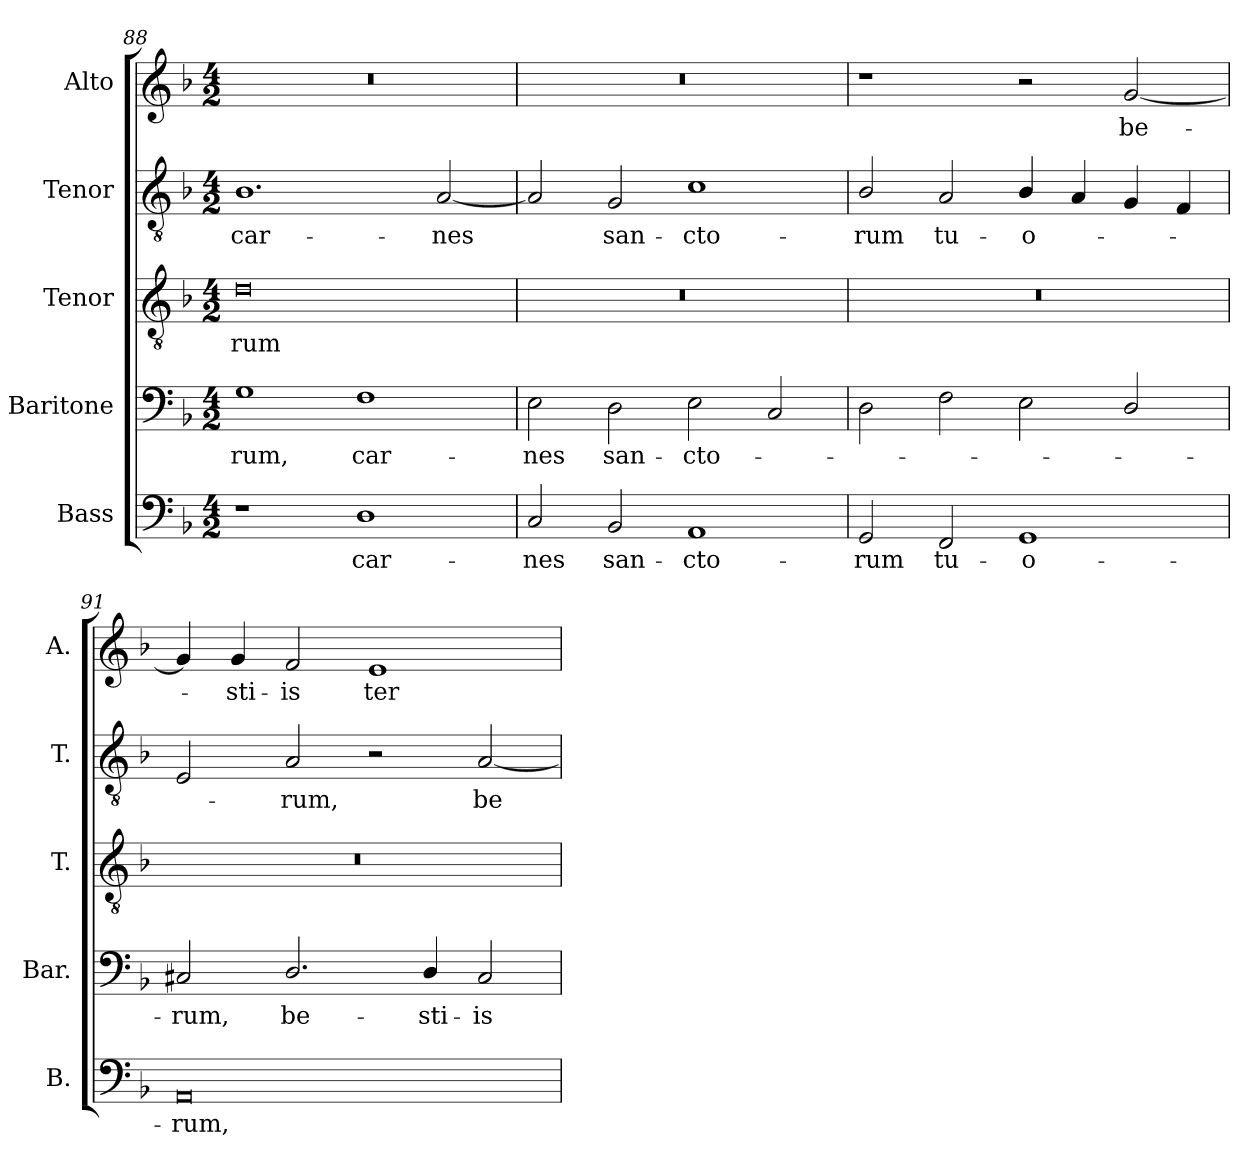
**kern	**text	**kern	**text	**kern	**text	**kern	**text	**kern	**text
*part5	*part5	*part4	*part4	*part3	*part3	*part2	*part2	*part1	*part1
*staff5	*staff5	*staff4	*staff4	*staff3	*staff3	*staff2	*staff2	*staff1	*staff1
*I"Bass	*	*I"Baritone	*	*I"Tenor	*	*I"Tenor	*	*I"Alto	*
*I'B.	*	*I'Bar.	*	*I'T.	*	*I'T.	*	*I'A.	*
*clefF4	*	*clefF4	*	*clefGv2	*	*clefGv2	*	*clefG2	*
*	*	*	*	*ITrd7c12	*	*ITrd7c12	*	*	*
*k[b-]	*	*k[b-]	*	*k[b-]	*	*k[b-]	*	*k[b-]	*
*F:	*	*F:	*	*F:	*	*F:	*	*F:	*
*M4/2	*	*M4/2	*	*M4/2	*	*M4/2	*	*M4/2	*
=88	=88	=88	=88	=88	=88	=88	=88	=88	=88
!	!	!	!LO:LY:b:color=#000000	!	!	!	!	!	!
!	!	!	!	!	!LO:LY:b:color=#000000	!	!	!	!
!	!	!	!	!	!	!	!LO:LY:b:color=#000000	!LO:N:vis=1	!
1r	.	1Gi	-rum,	0Di	-rum	1.BB-i	car-	0r	.
!	!LO:LY:b:color=#000000	!	!	!	!	!	!	!	!
!	!	!	!LO:LY:b:color=#000000	!	!	!	!	!	!
1Di	car-	1Fi	car-	.	.	.	.	.	.
!	!	!	!	!	!	!	!LO:LY:b:color=#000000	!	!
.	.	.	.	.	.	[2AAi/	-nes	.	.
=89	=89	=89	=89	=89	=89	=89	=89	=89	=89
!	!LO:LY:b:color=#000000	!	!	!	!	!	!	!	!
!	!	!	!LO:LY:b:color=#000000	!LO:N:vis=1	!	!	!	!LO:N:vis=1	!
2Ci/	-nes	2Ei\	-nes	0r	.	2AAi/]	.	0r	.
!	!LO:LY:b:color=#000000	!	!	!	!	!	!	!	!
!	!	!	!LO:LY:b:color=#000000	!	!	!	!	!	!
!	!	!	!	!	!	!	!LO:LY:b:color=#000000	!	!
2BB-i/	san-	2Di\	san-	.	.	2GGi/	san-	.	.
!	!LO:LY:b:color=#000000	!	!	!	!	!	!	!	!
!	!	!	!LO:LY:b:color=#000000	!	!	!	!	!	!
!	!	!	!	!	!	!	!LO:LY:b:color=#000000	!	!
1AAi	-cto-	2Ei\	-cto-	.	.	1Ci	-cto-	.	.
.	.	2Ci/	.	.	.	.	.	.	.
!!LO:LB:g=z
=90	=90	=90	=90	=90	=90	=90	=90	=90	=90
!	!LO:LY:b:color=#000000	!	!	!LO:N:vis=1	!	!	!	!	!
!	!	!	!	!	!	!	!LO:LY:b:color=#000000	!	!
2GGi/	-rum	2Di\	.	0r	.	2BB-i/	-rum	1r	.
!	!LO:LY:b:color=#000000	!	!	!	!	!	!	!	!
!	!	!	!	!	!	!	!LO:LY:b:color=#000000	!	!
2FFi/	tu-	2Fi\	.	.	.	2AAi/	tu-	.	.
!	!LO:LY:b:color=#000000	!	!	!	!	!	!	!	!
!	!	!	!	!	!	!	!LO:LY:b:color=#000000	!	!
1GGi	-o-	2Ei\	.	.	.	4BB-i/	-o-	2r	.
.	.	.	.	.	.	4AAi/	.	.	.
!	!	!	!	!	!	!	!	!	!LO:LY:b:color=#000000
.	.	2Di/	.	.	.	4GGi/	.	[2gi/	be-
.	.	.	.	.	.	4FFi/	.	.	.
=91	=91	=91	=91	=91	=91	=91	=91	=91	=91
!	!LO:LY:b:color=#000000	!	!	!	!	!	!	!	!
!	!	!	!LO:LY:b:color=#000000	!LO:N:vis=1	!	!	!	!	!
0AAi	-rum,	2C#Xi/	-rum,	0r	.	2EEi/	.	4gi/]	.
!	!	!	!	!	!	!	!	!	!LO:LY:b:color=#000000
.	.	.	.	.	.	.	.	4gi/	-sti-
!	!	!	!LO:LY:b:color=#000000	!	!	!	!	!	!
!	!	!	!	!	!	!	!LO:LY:b:color=#000000	!	!
!	!	!	!	!	!	!	!	!	!LO:LY:b:color=#000000
.	.	2.Di/	be-	.	.	2AAi/	-rum,	2fi/	-is
!	!	!	!	!	!	!	!	!	!LO:LY:b:color=#000000
.	.	.	.	.	.	2r	.	1ei	ter-
!	!	!	!LO:LY:b:color=#000000	!	!	!	!	!	!
.	.	4Di/	-sti-	.	.	.	.	.	.
!	!	!	!LO:LY:b:color=#000000	!	!	!	!	!	!
!	!	!	!	!	!	!	!LO:LY:b:color=#000000	!	!
.	.	2C#i/	-is	.	.	[2AAi/	be-	.	.
=	=	=	=	=	=	=	=	=	=
*-	*-	*-	*-	*-	*-	*-	*-	*-	*-
